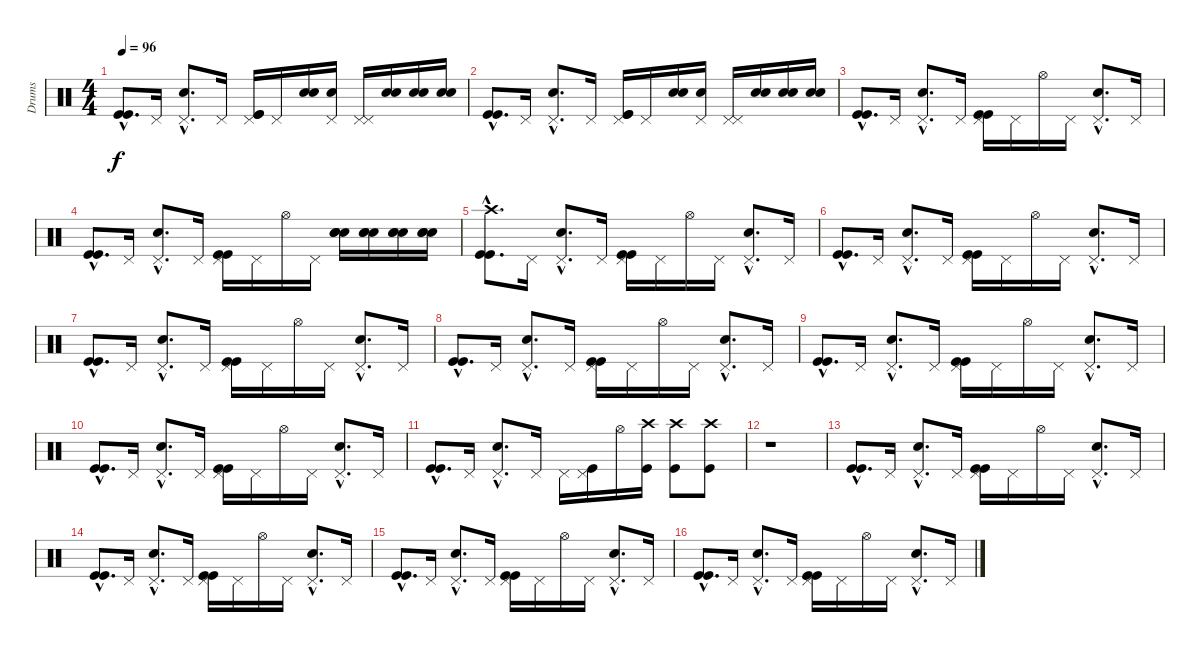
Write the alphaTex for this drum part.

\track ("Drums" "Drums") {instrument percussion}
\staff {score}
\articulation defaults
\ts (4 4)
\tempo 96
\clef neutral
\ks c
("Kick (hit)"{hac} "Kick (hit)"{hac}).8{d dy f} "Pedal Hi-Hat (hit)".16 ("Pedal Hi-Hat (hit)"{hac} "Electric Snare (hit)"{hac}).8{d} "Pedal Hi-Hat (hit)".16 ("Pedal Hi-Hat (hit)" "Kick (hit)" "Kick (hit)").16 "Pedal Hi-Hat (hit)".16 ("Electric Snare (hit)" "Electric Snare (hit)").16 ("Pedal Hi-Hat (hit)" "Electric Snare (hit)").16 ("Pedal Hi-Hat (hit)" "Pedal Hi-Hat (hit)").16 ("Electric Snare (hit)" "Electric Snare (hit)").16 ("Electric Snare (hit)" "Electric Snare (hit)").16 ("Electric Snare (hit)" "Electric Snare (hit)").16 |
("Kick (hit)"{hac} "Kick (hit)"{hac}).8{d} "Pedal Hi-Hat (hit)".16 ("Pedal Hi-Hat (hit)"{hac} "Electric Snare (hit)"{hac}).8{d} "Pedal Hi-Hat (hit)".16 ("Pedal Hi-Hat (hit)" "Kick (hit)" "Kick (hit)").16 "Pedal Hi-Hat (hit)".16 ("Electric Snare (hit)" "Electric Snare (hit)").16 ("Pedal Hi-Hat (hit)" "Electric Snare (hit)").16 ("Pedal Hi-Hat (hit)" "Pedal Hi-Hat (hit)").16 ("Electric Snare (hit)" "Electric Snare (hit)").16 ("Electric Snare (hit)" "Electric Snare (hit)").16 ("Electric Snare (hit)" "Electric Snare (hit)").16 |
("Kick (hit)"{hac} "Kick (hit)"{hac}).8{d} "Pedal Hi-Hat (hit)".16 ("Pedal Hi-Hat (hit)"{hac} "Electric Snare (hit)"{hac}).8{d} "Pedal Hi-Hat (hit)".16 ("Pedal Hi-Hat (hit)" "Kick (hit)" "Kick (hit)").16 "Pedal Hi-Hat (hit)".16 "Hi-Hat (open)".16 "Pedal Hi-Hat (hit)".16 ("Pedal Hi-Hat (hit)"{hac} "Electric Snare (hit)"{hac}).8{d} "Pedal Hi-Hat (hit)".16 |
("Kick (hit)"{hac} "Kick (hit)"{hac}).8{d} "Pedal Hi-Hat (hit)".16 ("Pedal Hi-Hat (hit)"{hac} "Electric Snare (hit)"{hac}).8{d} "Pedal Hi-Hat (hit)".16 ("Pedal Hi-Hat (hit)" "Kick (hit)" "Kick (hit)").16 "Pedal Hi-Hat (hit)".16 "Hi-Hat (open)".16 "Pedal Hi-Hat (hit)".16 ("Electric Snare (hit)" "Electric Snare (hit)" "Electric Snare (hit)").16 ("Electric Snare (hit)" "Electric Snare (hit)" "Electric Snare (hit)").16 ("Electric Snare (hit)" "Electric Snare (hit)" "Electric Snare (hit)").16 ("Electric Snare (hit)" "Electric Snare (hit)" "Electric Snare (hit)").16 |
("Crash high (hit)"{hac} "Kick (hit)"{hac} "Kick (hit)"{hac}).8{d} "Pedal Hi-Hat (hit)".16 ("Pedal Hi-Hat (hit)"{hac} "Electric Snare (hit)"{hac}).8{d} "Pedal Hi-Hat (hit)".16 ("Pedal Hi-Hat (hit)" "Kick (hit)" "Kick (hit)").16 "Pedal Hi-Hat (hit)".16 "Hi-Hat (open)".16 "Pedal Hi-Hat (hit)".16 ("Pedal Hi-Hat (hit)"{hac} "Electric Snare (hit)"{hac}).8{d} "Pedal Hi-Hat (hit)".16 |
("Kick (hit)"{hac} "Kick (hit)"{hac}).8{d} "Pedal Hi-Hat (hit)".16 ("Pedal Hi-Hat (hit)"{hac} "Electric Snare (hit)"{hac}).8{d} "Pedal Hi-Hat (hit)".16 ("Pedal Hi-Hat (hit)" "Kick (hit)" "Kick (hit)").16 "Pedal Hi-Hat (hit)".16 "Hi-Hat (open)".16 "Pedal Hi-Hat (hit)".16 ("Pedal Hi-Hat (hit)"{hac} "Electric Snare (hit)"{hac}).8{d} "Pedal Hi-Hat (hit)".16 |
("Kick (hit)"{hac} "Kick (hit)"{hac}).8{d} "Pedal Hi-Hat (hit)".16 ("Pedal Hi-Hat (hit)"{hac} "Electric Snare (hit)"{hac}).8{d} "Pedal Hi-Hat (hit)".16 ("Pedal Hi-Hat (hit)" "Kick (hit)" "Kick (hit)").16 "Pedal Hi-Hat (hit)".16 "Hi-Hat (open)".16 "Pedal Hi-Hat (hit)".16 ("Pedal Hi-Hat (hit)"{hac} "Electric Snare (hit)"{hac}).8{d} "Pedal Hi-Hat (hit)".16 |
("Kick (hit)"{hac} "Kick (hit)"{hac}).8{d} "Pedal Hi-Hat (hit)".16 ("Pedal Hi-Hat (hit)"{hac} "Electric Snare (hit)"{hac}).8{d} "Pedal Hi-Hat (hit)".16 ("Pedal Hi-Hat (hit)" "Kick (hit)" "Kick (hit)").16 "Pedal Hi-Hat (hit)".16 "Hi-Hat (open)".16 "Pedal Hi-Hat (hit)".16 ("Pedal Hi-Hat (hit)"{hac} "Electric Snare (hit)"{hac}).8{d} "Pedal Hi-Hat (hit)".16 |
("Kick (hit)"{hac} "Kick (hit)"{hac}).8{d} "Pedal Hi-Hat (hit)".16 ("Pedal Hi-Hat (hit)"{hac} "Electric Snare (hit)"{hac}).8{d} "Pedal Hi-Hat (hit)".16 ("Pedal Hi-Hat (hit)" "Kick (hit)" "Kick (hit)").16 "Pedal Hi-Hat (hit)".16 "Hi-Hat (open)".16 "Pedal Hi-Hat (hit)".16 ("Pedal Hi-Hat (hit)"{hac} "Electric Snare (hit)"{hac}).8{d} "Pedal Hi-Hat (hit)".16 |
("Kick (hit)"{hac} "Kick (hit)"{hac}).8{d} "Pedal Hi-Hat (hit)".16 ("Pedal Hi-Hat (hit)"{hac} "Electric Snare (hit)"{hac}).8{d} "Pedal Hi-Hat (hit)".16 ("Pedal Hi-Hat (hit)" "Kick (hit)" "Kick (hit)").16 "Pedal Hi-Hat (hit)".16 "Hi-Hat (open)".16 "Pedal Hi-Hat (hit)".16 ("Pedal Hi-Hat (hit)"{hac} "Electric Snare (hit)"{hac}).8{d} "Pedal Hi-Hat (hit)".16 |
("Kick (hit)"{hac} "Kick (hit)"{hac}).8{d} "Pedal Hi-Hat (hit)".16 ("Pedal Hi-Hat (hit)"{hac} "Electric Snare (hit)"{hac}).8{d} "Pedal Hi-Hat (hit)".16 "Pedal Hi-Hat (hit)".16 ("Pedal Hi-Hat (hit)" "Kick (hit)").16 "Hi-Hat (open)".16 ("Crash high (hit)" "Kick (hit)").16 ("Crash high (hit)" "Kick (hit)").8 ("Crash high (hit)" "Kick (hit)").8 |
r.1 |
("Kick (hit)"{hac} "Kick (hit)"{hac}).8{d} "Pedal Hi-Hat (hit)".16 ("Pedal Hi-Hat (hit)"{hac} "Electric Snare (hit)"{hac}).8{d} "Pedal Hi-Hat (hit)".16 ("Pedal Hi-Hat (hit)" "Kick (hit)" "Kick (hit)").16 "Pedal Hi-Hat (hit)".16 "Hi-Hat (open)".16 "Pedal Hi-Hat (hit)".16 ("Pedal Hi-Hat (hit)"{hac} "Electric Snare (hit)"{hac}).8{d} "Pedal Hi-Hat (hit)".16 |
("Kick (hit)"{hac} "Kick (hit)"{hac}).8{d} "Pedal Hi-Hat (hit)".16 ("Pedal Hi-Hat (hit)"{hac} "Electric Snare (hit)"{hac}).8{d} "Pedal Hi-Hat (hit)".16 ("Pedal Hi-Hat (hit)" "Kick (hit)" "Kick (hit)").16 "Pedal Hi-Hat (hit)".16 "Hi-Hat (open)".16 "Pedal Hi-Hat (hit)".16 ("Pedal Hi-Hat (hit)"{hac} "Electric Snare (hit)"{hac}).8{d} "Pedal Hi-Hat (hit)".16 |
("Kick (hit)"{hac} "Kick (hit)"{hac}).8{d} "Pedal Hi-Hat (hit)".16 ("Pedal Hi-Hat (hit)"{hac} "Electric Snare (hit)"{hac}).8{d} "Pedal Hi-Hat (hit)".16 ("Pedal Hi-Hat (hit)" "Kick (hit)" "Kick (hit)").16 "Pedal Hi-Hat (hit)".16 "Hi-Hat (open)".16 "Pedal Hi-Hat (hit)".16 ("Pedal Hi-Hat (hit)"{hac} "Electric Snare (hit)"{hac}).8{d} "Pedal Hi-Hat (hit)".16 |
("Kick (hit)"{hac} "Kick (hit)"{hac}).8{d} "Pedal Hi-Hat (hit)".16 ("Pedal Hi-Hat (hit)"{hac} "Electric Snare (hit)"{hac}).8{d} "Pedal Hi-Hat (hit)".16 ("Pedal Hi-Hat (hit)" "Kick (hit)" "Kick (hit)").16 "Pedal Hi-Hat (hit)".16 "Hi-Hat (open)".16 "Pedal Hi-Hat (hit)".16 ("Pedal Hi-Hat (hit)"{hac} "Electric Snare (hit)"{hac}).8{d} "Pedal Hi-Hat (hit)".16
